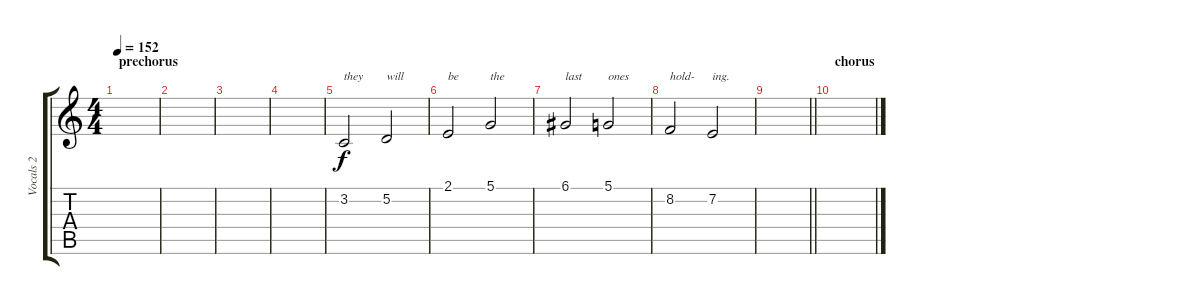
\track ("Vocals 2" "Vocals 2") {instrument baritonesax}
\staff {score tabs}
\tuning (D4 A3 F3 C3 G2 C2) {hide}
\ts (4 4)
\section ("" "prechorus")
\tempo 152
\clef g2
\ks c
|
|
|
|
3.2.2{txt "they"} 5.2.2{txt "will"} |
2.1.2{txt "be"} 5.1.2{txt "the"} |
6.1.2{txt "last"} 5.1.2{txt "ones"} |
8.2.2{txt "hold-"} 7.2.2{txt "ing."} |
\barLineRight lightlight
|
\section ("" "chorus")
